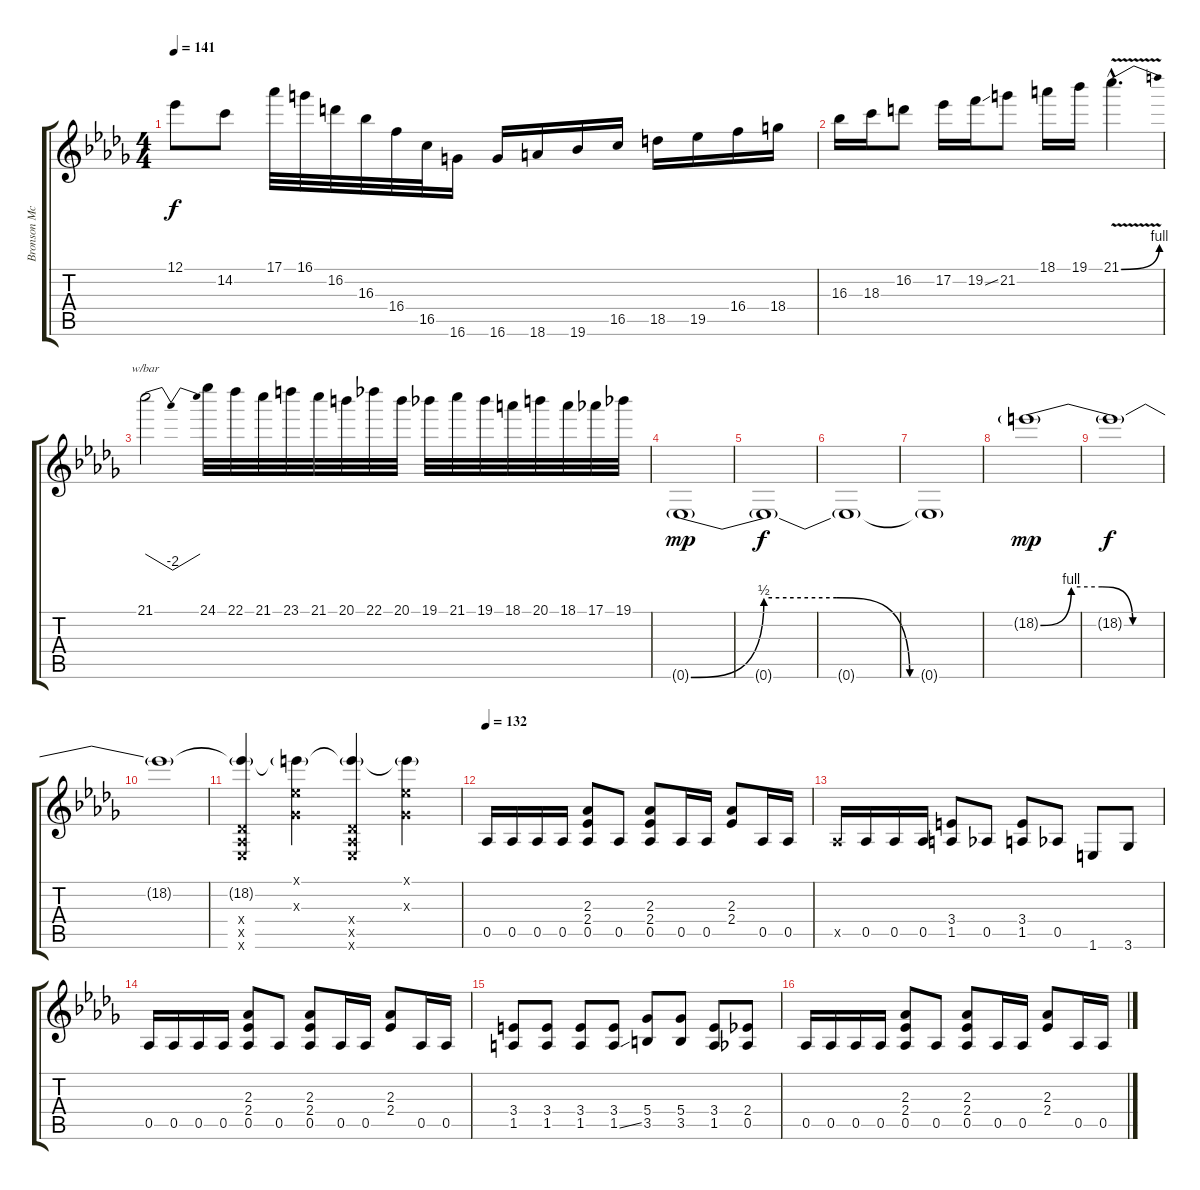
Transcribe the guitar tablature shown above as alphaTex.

\track ("Bronson McDowall (Guitar)" "Bronson Mc") {instrument distortionguitar}
\staff {score tabs}
\tuning (Eb4 Bb3 Gb3 Db3 Ab2 Eb2) {hide}
\ts (4 4)
\tempo 141
\clef g2
\ks db
12.1.8{dy f} 14.2.8 17.1.32 16.1.32 16.2.32 16.3.32 16.4.32 16.5.32 16.6.16 16.6.16 18.6.16 19.6.16 16.5.16 18.5.16 19.5.16 16.4.16 18.4.16 |
16.3.16 18.3.16 16.2.8 17.2.16 19.2{ss}.16 21.2.8 18.1.16 19.1.16 21.1{be (bend 0 0 60 4) v hac}.4{d} |
21.1.2{tbe (dip default 0 0 30 -8 60 0)} 24.1.32 22.1.32 21.1.32 23.1.32 21.1.32 20.1.32 22.1.32 20.1.32 19.1.32 21.1.32 19.1.32 18.1.32 20.1.32 18.1.32 17.1.32 19.1.32 |
0.6{be (custom 0 0 15 2 30 2 45 0 60 0) g}.1{dy mp} |
0.6{t}.1{dy f} |
0.6{t}.1 |
0.6{t}.1 |
18.2{be (custom 0 0 15 4 30 4 45 0 60 0) g}.1{dy mp} |
18.2{t}.1{dy f} |
18.2{t}.1 |
(18.2{t} 0.4{x} 0.5{x} 0.6{x}).4 (0.1{x} 18.2{t} 0.3{x}).4 (18.2{t} 0.4{x} 0.5{x} 0.6{x}).4 (0.1{x} 18.2{t} 0.3{x}).4 |
\tempo 132
0.5.16 0.5.16 0.5.16 0.5.16 (2.3 2.4 0.5).8 0.5.8 (2.3 2.4 0.5).8 0.5.16 0.5.16 (2.3 2.4).8 0.5.16 0.5.16 |
0.5{x}.16 0.5.16 0.5.16 0.5.16 (3.4 1.5).8 0.5.8 (3.4 1.5).8 0.5.8 1.6.8 3.6.8 |
0.5.16 0.5.16 0.5.16 0.5.16 (2.3 2.4 0.5).8 0.5.8 (2.3 2.4 0.5).8 0.5.16 0.5.16 (2.3 2.4).8 0.5.16 0.5.16 |
(3.4 1.5).8 (3.4 1.5).8 (3.4 1.5).8 (3.4 1.5{ss}).8 (5.4 3.5).8 (5.4 3.5).8 (3.4 1.5).8 (2.4 0.5).8 |
0.5.16 0.5.16 0.5.16 0.5.16 (2.3 2.4 0.5).8 0.5.8 (2.3 2.4 0.5).8 0.5.16 0.5.16 (2.3 2.4).8 0.5.16 0.5.16
